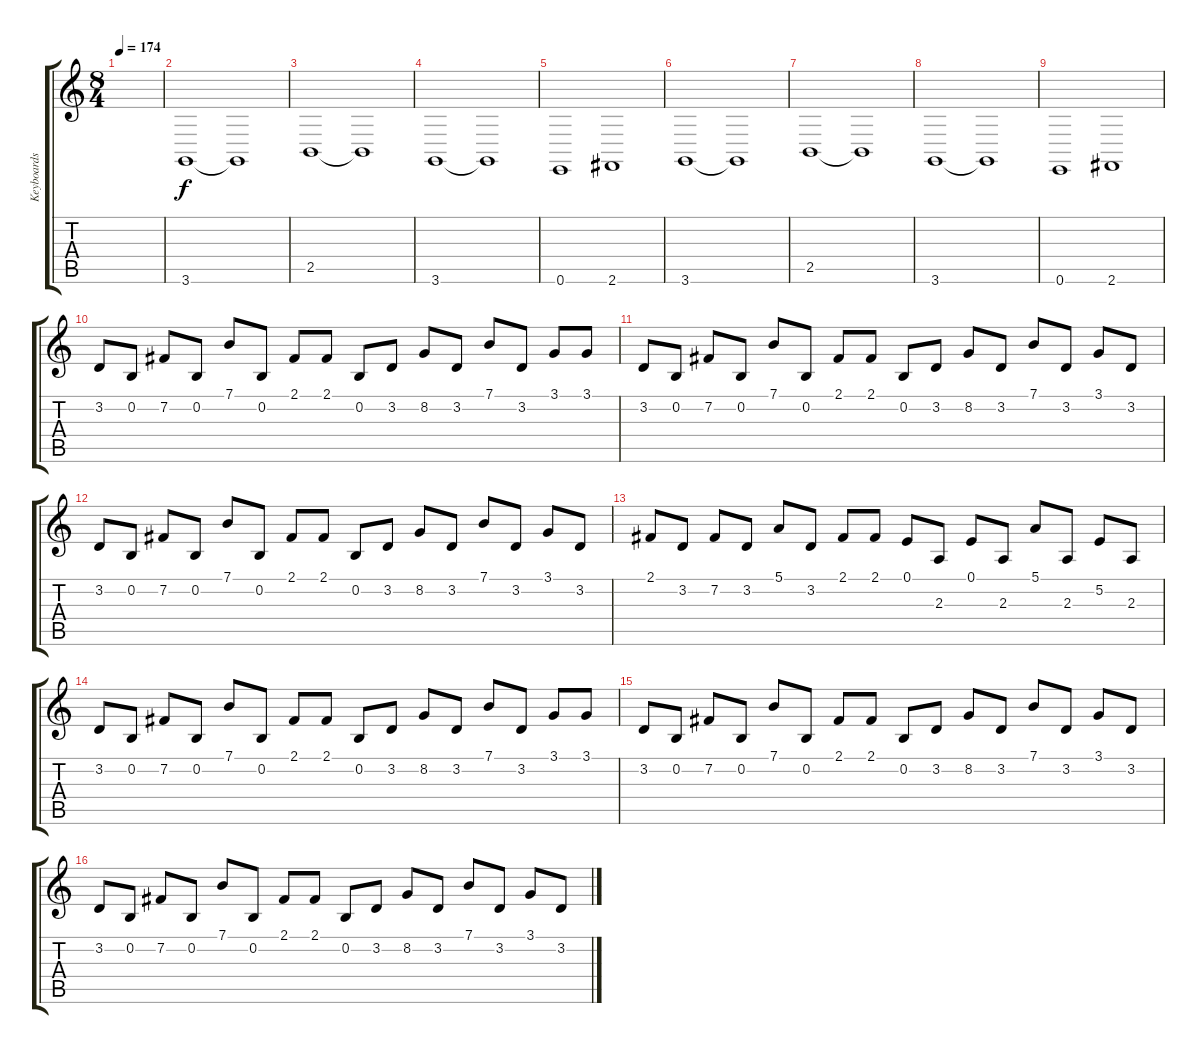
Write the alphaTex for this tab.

\track ("Keyboards 2" "Keyboards ") {instrument stringensemble1}
\staff {score tabs}
\tuning (E4 B3 G3 D3 A2 E2) {hide}
\ts (8 4)
\tempo 174
\clef g2
\ks c
|
3.6.1 3.6{t}.1 |
2.5.1 2.5{t}.1 |
3.6.1 3.6{t}.1 |
0.6.1 2.6.1 |
3.6.1 3.6{t}.1 |
2.5.1 2.5{t}.1 |
3.6.1 3.6{t}.1 |
0.6.1 2.6.1 |
3.2.8 0.2.8 7.2.8 0.2.8 7.1.8 0.2.8 2.1.8 2.1.8 0.2.8 3.2.8 8.2.8 3.2.8 7.1.8 3.2.8 3.1.8 3.1.8 |
3.2.8 0.2.8 7.2.8 0.2.8 7.1.8 0.2.8 2.1.8 2.1.8 0.2.8 3.2.8 8.2.8 3.2.8 7.1.8 3.2.8 3.1.8 3.2.8 |
3.2.8 0.2.8 7.2.8 0.2.8 7.1.8 0.2.8 2.1.8 2.1.8 0.2.8 3.2.8 8.2.8 3.2.8 7.1.8 3.2.8 3.1.8 3.2.8 |
2.1.8 3.2.8 7.2.8 3.2.8 5.1.8 3.2.8 2.1.8 2.1.8 0.1.8 2.3.8 0.1.8 2.3.8 5.1.8 2.3.8 5.2.8 2.3.8 |
3.2.8 0.2.8 7.2.8 0.2.8 7.1.8 0.2.8 2.1.8 2.1.8 0.2.8 3.2.8 8.2.8 3.2.8 7.1.8 3.2.8 3.1.8 3.1.8 |
3.2.8 0.2.8 7.2.8 0.2.8 7.1.8 0.2.8 2.1.8 2.1.8 0.2.8 3.2.8 8.2.8 3.2.8 7.1.8 3.2.8 3.1.8 3.2.8 |
3.2.8 0.2.8 7.2.8 0.2.8 7.1.8 0.2.8 2.1.8 2.1.8 0.2.8 3.2.8 8.2.8 3.2.8 7.1.8 3.2.8 3.1.8 3.2.8
